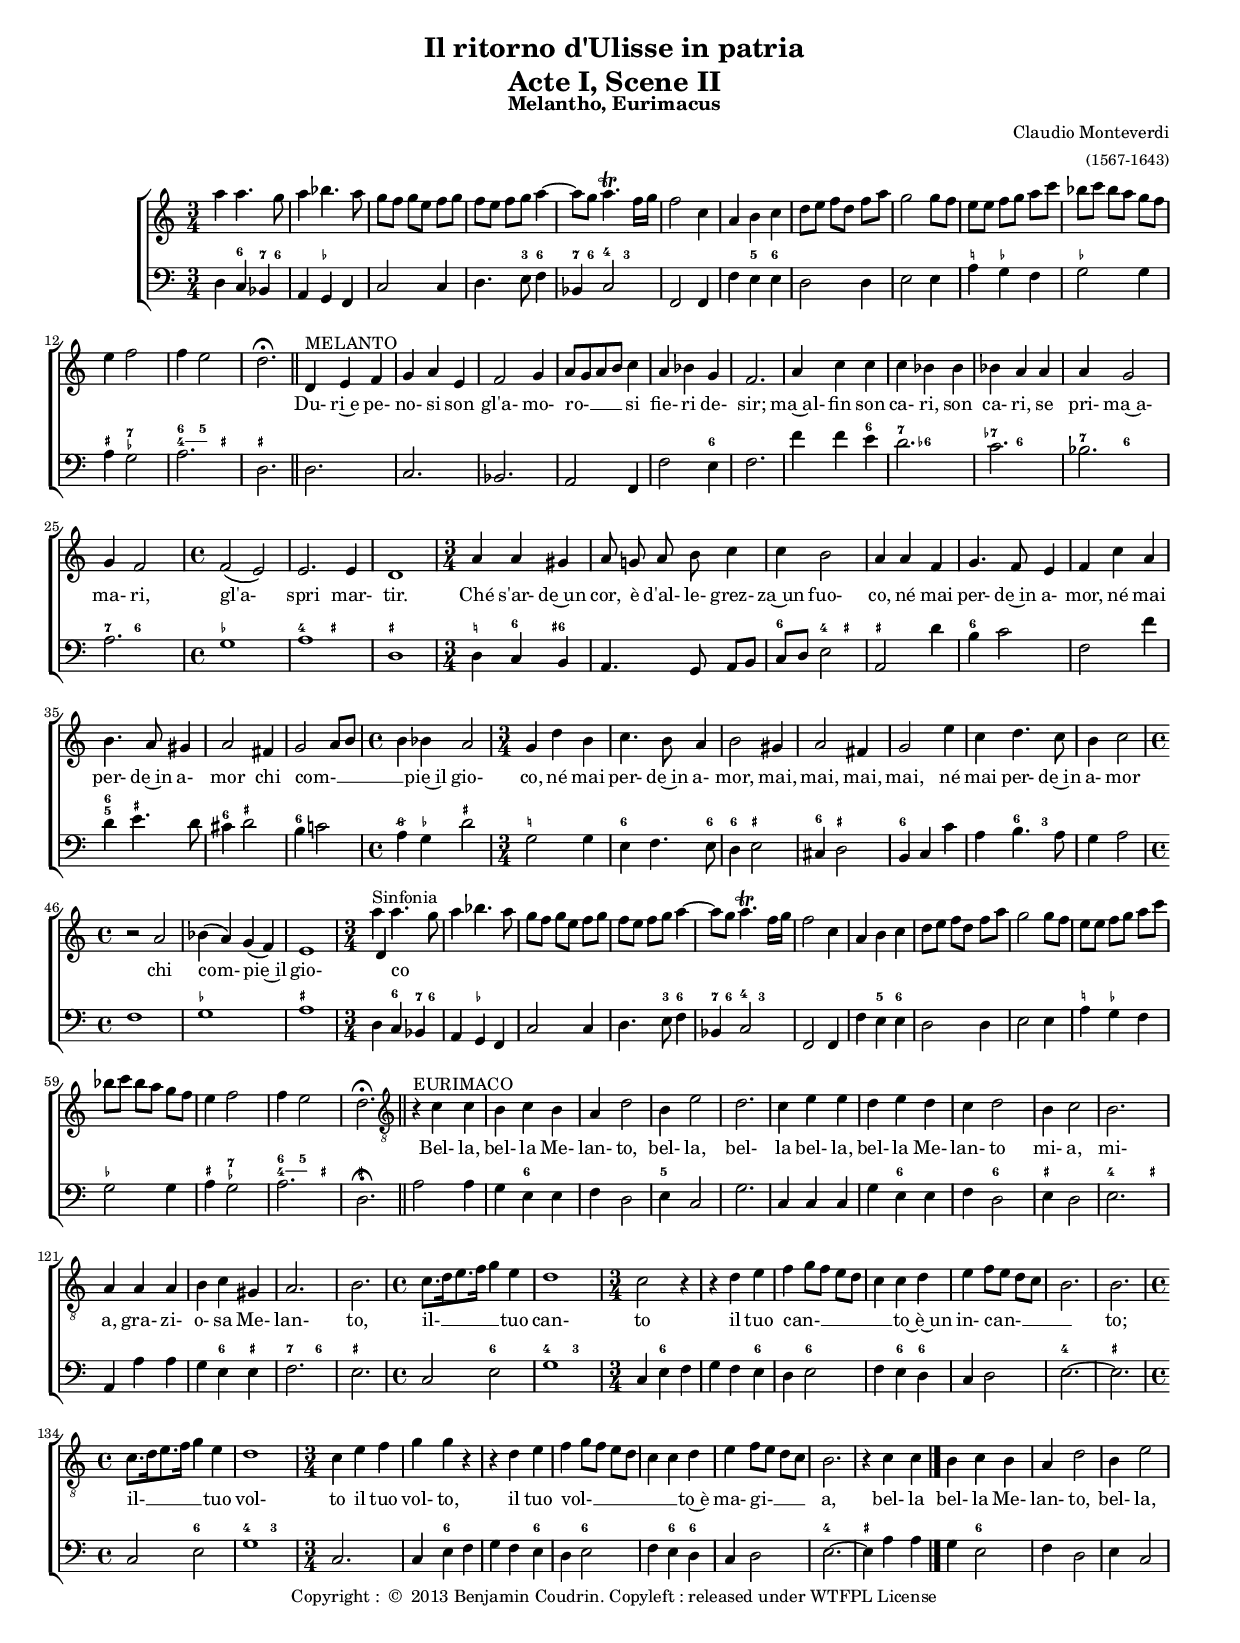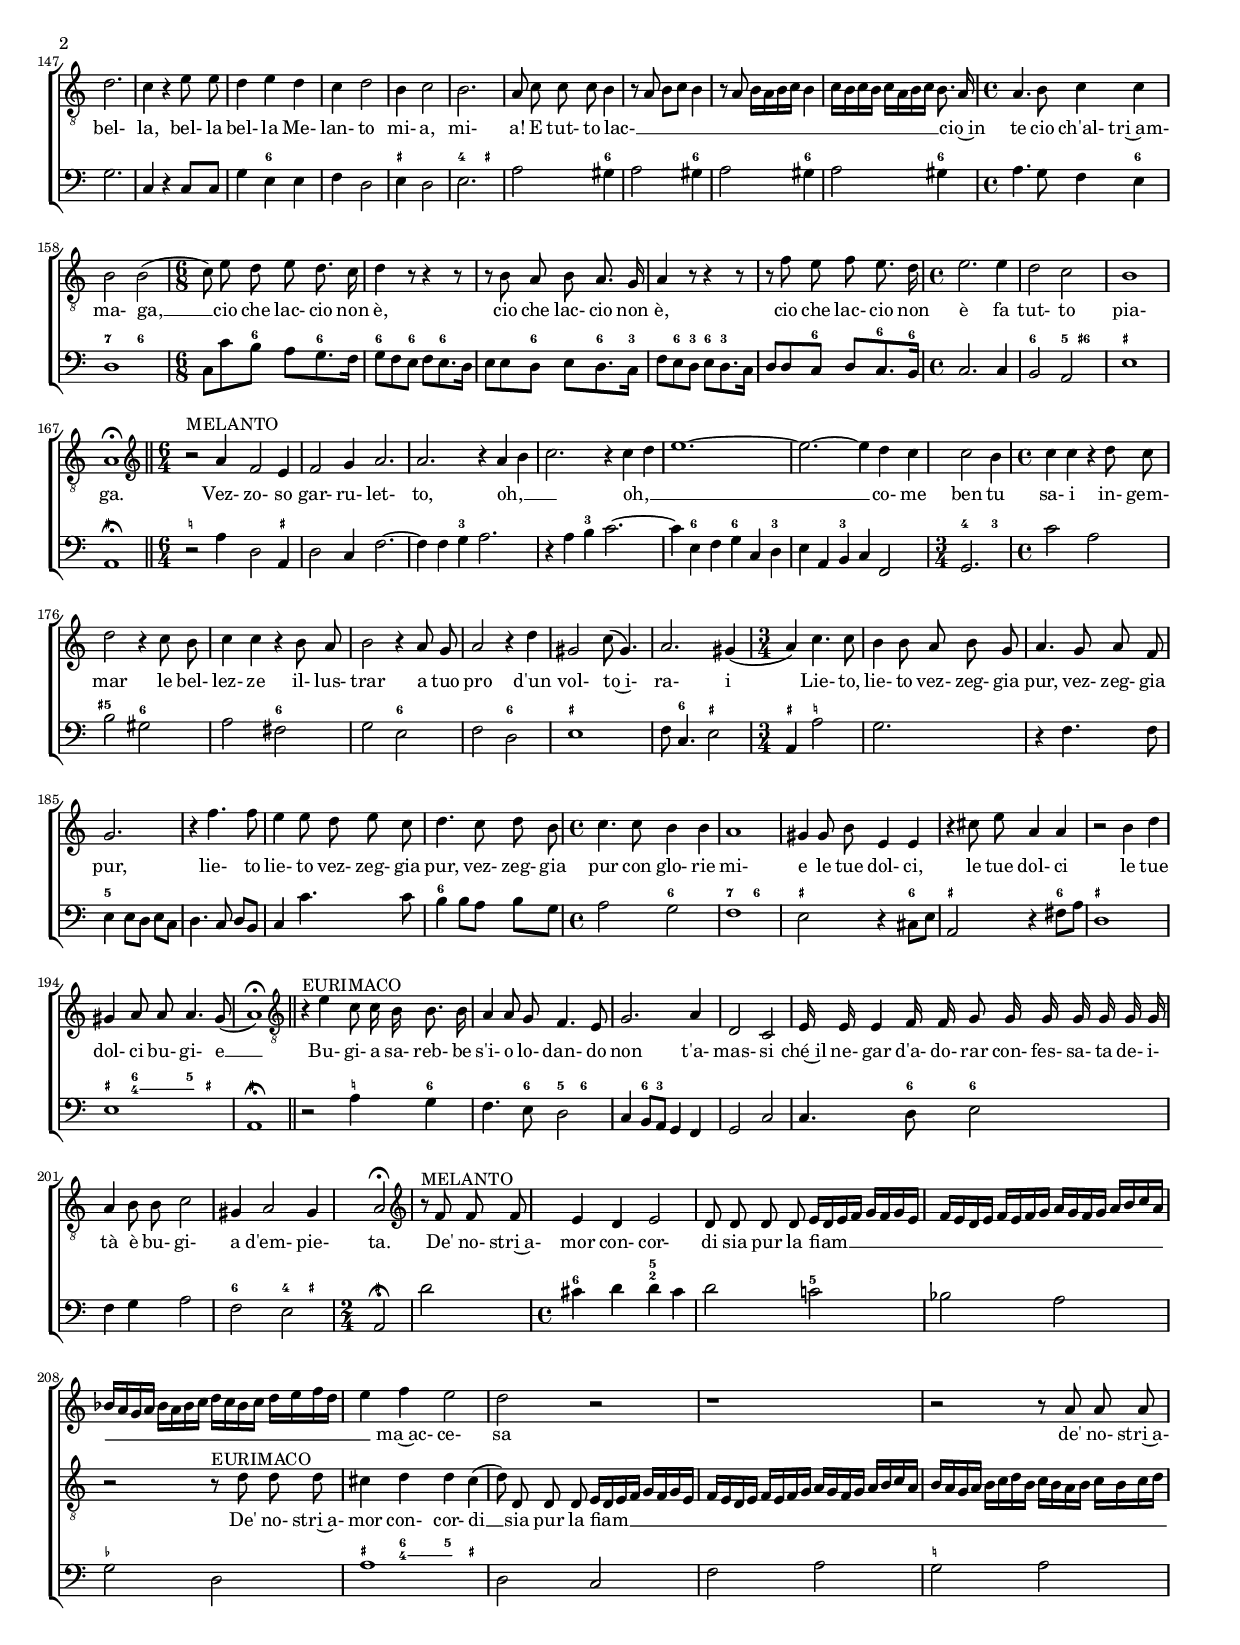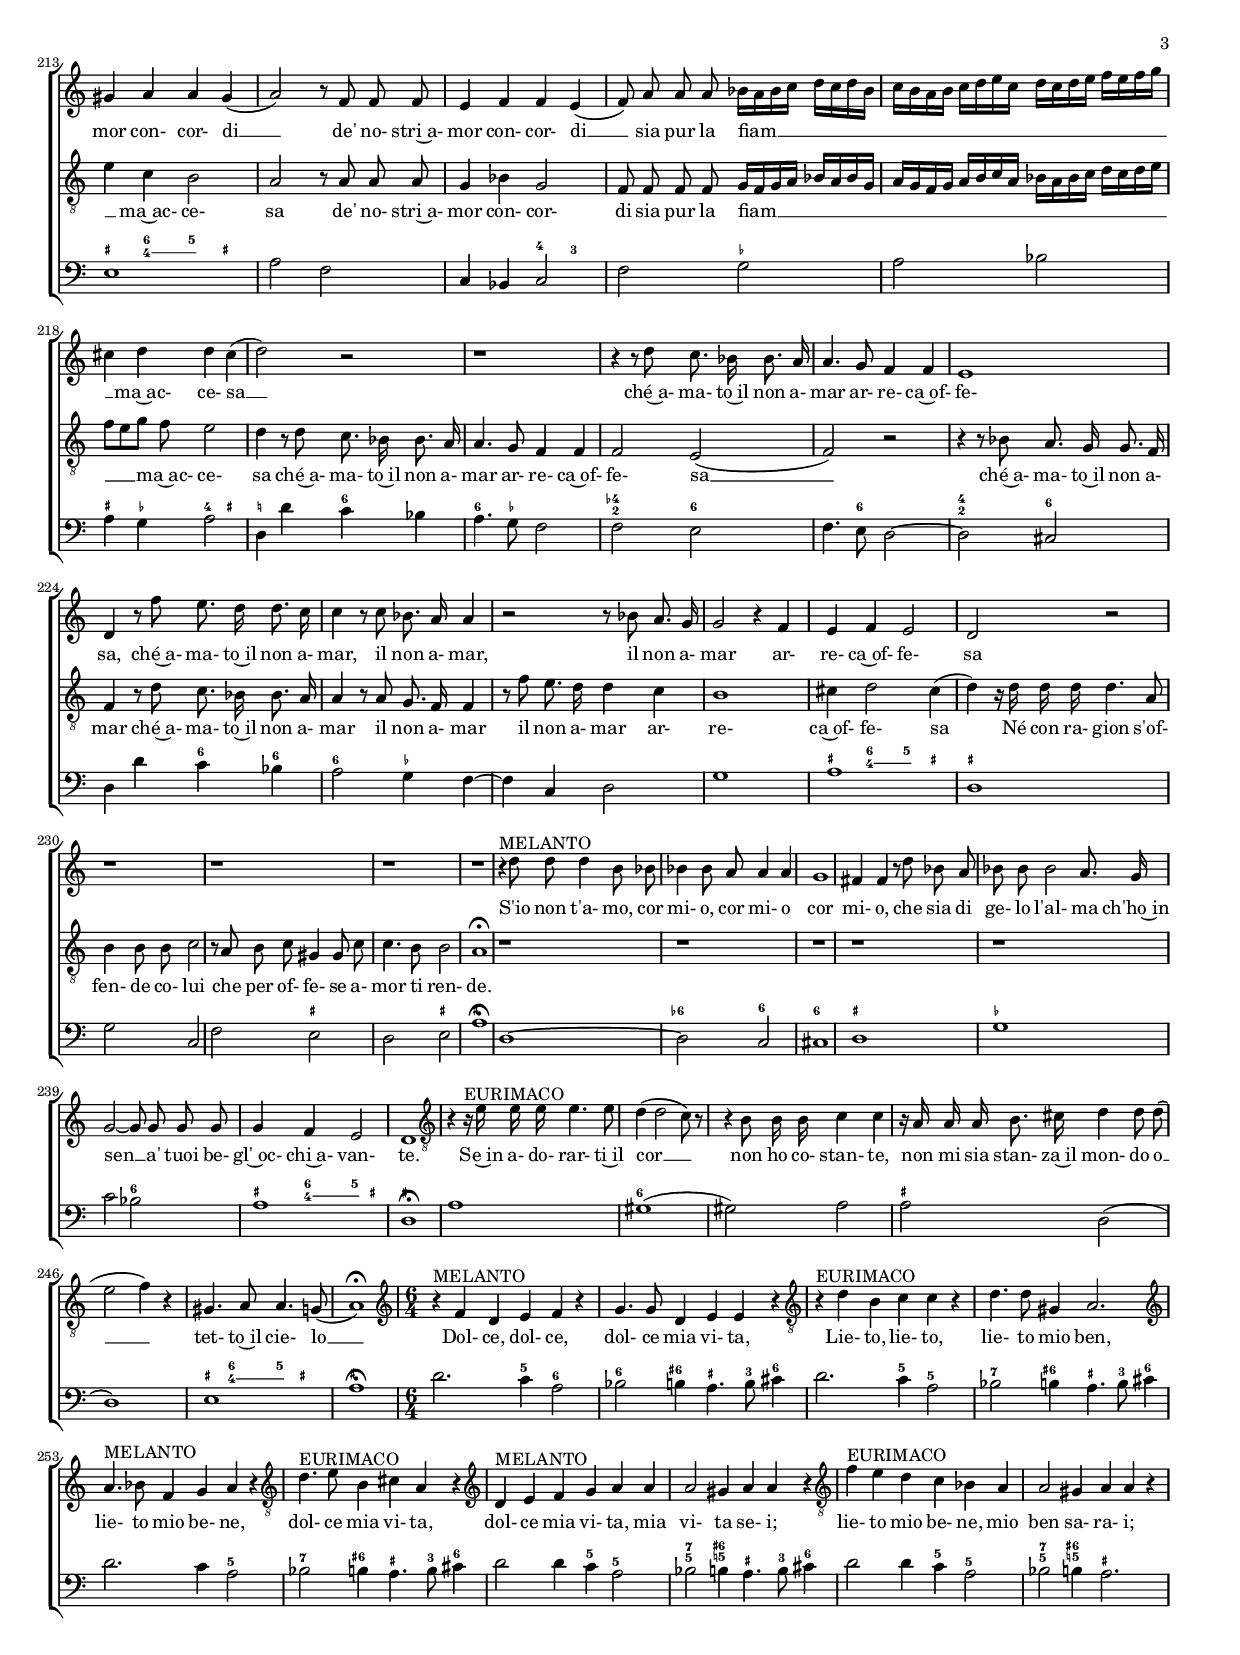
%%  a1sc2.ly
%%  Copyright (c) 2013 Benjamin Coudrin <benjamin.coudrin@gmail.com>
%%                All Rights Reserved
%%
%%  Copyleft :
%%  This program is free software. It comes without any warranty, to
%%  the extent permitted by applicable law. You can redistribute it
%%  and/or modify it under the terms of the Do What The Fuck You Want
%%  To Public License, Version 2, as published by Sam Hocevar. See
%%  http://sam.zoy.org/wtfpl/COPYING for more details.

\version "2.14.2"

#(set-default-paper-size "a4")
#(set-global-staff-size 15)

\paper {
  line-width    = 188\mm
  left-margin   = 10\mm
  top-margin    = 10\mm
  bottom-margin = 20\mm
  ragged-last-bottom = ##t 
  ragged-bottom = ##f
  annotate-spacing = ##f
  page-breaking = #ly:page-turn-breaking
  #(define page-breaking ly:page-turn-breaking)
}

\layout {
  \context {
    \RemoveEmptyStaffContext
    \override VerticalAxisGroup #'remove-first = ##t 
  }
}

\header {
  title = \markup \center-column {"Il ritorno d'Ulisse in patria" \concat {"Acte I, Scene II" }}
  subtitle = \markup \center-column { "Melantho, Eurimacus" }
  composer =  \markup \right-column { "Claudio Monteverdi" \small "(1567-1643)" }
%  tagline = ""
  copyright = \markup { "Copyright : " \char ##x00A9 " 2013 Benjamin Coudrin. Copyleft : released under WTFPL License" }
}

\version "2.14.2"

%%%%%%%%%%%% Fonction pour les doigtés avec corde
#(define (fingering::calc-dot-text grob nb-pts)
  (let*
  		((event (event-cause grob))
			(digit (ly:event-property event 'digit))
			(nb-up 0)
	 		(nb-down 0))

	  (if (> digit 5)
		  (ly:input-message (ly:event-property event 'origin)
				  "Warning: Fingering notation for finger number ~a"
				  digit))

	  (cond
	      ((= nb-pts 4) (set! nb-up 2) (set! nb-down 2))
	      ((= nb-pts 5) (set! nb-up 2) (set! nb-down 3))
	      ((= nb-pts 6) (set! nb-up 3) (set! nb-down 3))
	      ((= nb-pts 7) (set! nb-up 3) (set! nb-down 4)))
  
		(if (< nb-pts 4)
		  (markup #:override '(baseline-skip . 1.6) 
				#:center-column (
					#:line (#:pattern nb-pts X 0.2 #:musicglyph "dots.dot")
		      			(number->string digit 10)))
	    (markup 
	    		#:override '(baseline-skip . 2) 
					#:center-column (
	    				#:line (
							#:override '(baseline-skip . 0.4) #:center-column(
								#:line (#:pattern nb-up X 0.2 #:musicglyph "dots.dot")
								#:line (#:pattern nb-down X 0.2 #:musicglyph "dots.dot")))
	      			(number->string digit 10)))
		)))

corde =
	#(define-music-function (parser location nb-pts)
	 	(integer?)
		#{
			\once \override Staff.Fingering #'text = 
				#(lambda (grob) (fingering::calc-dot-text grob $nb-pts))
		#})

%%%%%%%%%%%% Fonction pour les barrés
#(define (fingering::calc-barres-text grob)
  (let*
  		((event (event-cause grob))
			(digit (ly:event-property event 'digit)))

	  (if (> digit 5)
		  (ly:input-message (ly:event-property event 'origin)
				  "Warning: Fingering notation for finger number ~a"
				  digit))
  
    (markup 
			#:line (
				#:raise 0.5 #:musicglyph "dots.dot"
      		#:halign -0.1 (number->string digit 10)
				#:halign 2.1 #:raise 0.5 #:musicglyph "dots.dot"))
))

barre =
{
	\once \override Staff.Fingering #'text =
		#(lambda (grob) (fingering::calc-barres-text grob))
}

%%%%%%%%%%%% Fonction Scheme pour les ornements
#(define (add-vdg-ornament music rotation size glyph-name) 
 (if 
  (equal? (ly:music-property music 'name) 'EventChord) 
  (let ((note (car (ly:music-property music 'elements)))) 
    (set! (ly:music-property note 'articulations) 
          (append (ly:music-property note 'articulations) 
                  (list 
                   (let ((obj (make-music 'FingeringEvent))) 
                     (set! (ly:music-property obj 'tweaks)
                           (acons 'X-extent (lambda (grob)
                             (ly:stencil-extent
                               (grob-interpret-markup grob
                                 glyph-name)
                               X))
                           (acons 'stencil (lambda (grob) 
                              (grob-interpret-markup grob 
                                (markup 
                                  #:rotate rotation
                                  #:fontsize size
                                  glyph-name))) 
                              (ly:music-property obj 'tweaks)))) 
                     obj))))) 
  music)) 


%%%%%%%%%%%% Définition des ornements
vmordant =
	#(define-music-function (parser location music) (ly:music?) 
     #{ \once \set fingeringOrientations = #'(left) 
        \once \override Fingering #'padding = #0.2
        \once \override Fingering #'Y-offset =
        		#(lambda (grob)
					   (let 
						   ((s-pos (ly:grob-staff-position grob)))
						   (if
						     (and 
						       (= (modulo s-pos 2) 0) 
						       (< s-pos 3) 
						       (> s-pos -3))
						     0.5
						     0)))
        $(add-vdg-ornament music 45 4 
        		(markup #:musicglyph "scripts.stopped")) 
        $music #}) 

vxmordant =
	#(define-music-function (parser location music) (ly:music?) 
     #{ \once \set fingeringOrientations = #'(up) 
        \once \override Fingering #'padding = #0.2
        \once \override Fingering #'Y-offset =
        		#(lambda (grob)
					   (let 
						   ((s-pos (ly:grob-staff-position grob)))
						   (if
						     (and 
						       (= (modulo s-pos 2) 0) 
						       (< s-pos 3) 
						       (> s-pos -3))
						     0.5
						     0)))
        $(add-vdg-ornament music 45 4 
        		(markup #:musicglyph "scripts.stopped")) 
        $music #}) 

vxdmordant =
	#(define-music-function (parser location music) (ly:music?) 
     #{ \once \set fingeringOrientations = #'(down) 
        \once \override Fingering #'padding = #0.2
        \once \override Fingering #'Y-offset =
        		#(lambda (grob)
					   (let 
						   ((s-pos (ly:grob-staff-position grob)))
						   (if
						     (and 
						       (= (modulo s-pos 2) 0) 
						       (< s-pos 3) 
						       (> s-pos -3))
						     0.5
						     0)))
        $(add-vdg-ornament music 45 4 
        		(markup #:musicglyph "scripts.stopped")) 
        $music #}) 
        
vpmordant =
	#(define-music-function (parser location music) (ly:music?) 
     #{ \once \set fingeringOrientations = #'(left) 
        \once \override Fingering #'padding = #0.2
        \once \override Fingering #'Y-offset =
        		#(lambda (grob)
					   (let 
						   ((s-pos (ly:grob-staff-position grob)))
						   (if
						     (and 
						       (= (modulo s-pos 2) 0) 
						       (< s-pos 3) 
						       (> s-pos -3))
						     0.5
						     0)))
        $(add-vdg-ornament music 0 4 
        		(markup #:musicglyph "scripts.stopped")) 
        $music #})
       
vsmordant =
	#(define-music-function (parser location music) (ly:music?) 
     #{ \once \set fingeringOrientations = #'(left) 
        \once \override Fingering #'padding = #0.2
        \once \override Fingering #'Y-offset =
        		#(lambda (grob)
					   (let 
						   ((s-pos (ly:grob-staff-position grob)))
						   (if
						     (and 
						       (= (modulo s-pos 2) 0) 
						       (< s-pos 3) 
						       (> s-pos -3))
						     0.5
						     0.5)))
        $(add-vdg-ornament music 0 4 
        		(markup #:musicglyph "scripts.stopped")) 
        $music #})
        
varpeg = 
	#(define-music-function (parser location music) (ly:music?) 
     #{ \once \set fingeringOrientations = #'(left) 
        \once \override Fingering #'padding = #0.5
        \once \override Fingering #'Y-offset = 
        		#-1.1
        $(add-vdg-ornament music -25 6 
        		(markup #:musicglyph "scripts.lvarcomma"))
        $music #}) 

vtrembl = 
	#(define-music-function (parser location music) (ly:music?) 
     #{ \once \set fingeringOrientations = #'(right) 
        \once \override Fingering #'padding = #0.4
        $(add-vdg-ornament music 0 2
        		(markup #:musicglyph "scripts.rcomma"))
        $music #}) 

vplaintevert =
	#(define-music-function (parser location music) (ly:music?) 
     #{ \once \set fingeringOrientations = #'(left) 
        \once \override Fingering #'padding = #0.5
        \once \override Fingering #'Y-offset =  #-0.5
        $(add-vdg-ornament music 0 1 
        		(markup #:pattern 3 Y 0 #:musicglyph "scripts.arpeggio"))
        $music #}) 
        
vplaintehoriz =
	#(define-music-function (parser location music) (ly:music?) 
	     #{ \once \set fingeringOrientations = #'(up) 
	        \once \override Fingering #'padding = #.75
	        \once \override Fingering #'X-offset = #0.5
	        $(add-vdg-ornament music 0 1 
	        		(markup #:pattern 3 X 0 #:musicglyph "scripts.trill_element")) 					$music #}) 
        
vleftfinger =
      #(define-music-function (parser location music) (ly:music?) 
	     #{ \once \set fingeringOrientations = #'(left)
                $music
             #}) 
      


%% Ligne principale %%%%%%%%%%%%%%%%%%%%%%%%%%%%%%%%%%%%%%%%%%%%%%%%%%
voixun = {
  \clef treble
  \key a \minor
  \time 3/4
  \relative c''' {
    % Simphonia
    a4 a4. g8
    a4 bes4. a8
    g [f] g [e] f [g]
    f [e] f [g] a4 ~
    a8 [g] a4.\trill f16 [g]
    f2 c4
    a b c
    d8 [e] f [d] f [a]
    g2 g8 [f]
    e [e] f [g] a [c]
    bes [c] bes [a] g [f]
    e4 f2
    f4 e2
    d2.\fermata
    
    % Melanto
    \clef treble
    \autoBeamOff
    d,4^\markup{MELANTO} e f
    g a e
    f2 g4
    a8 [g a b] c4
    a bes g
    f2.
    a4 c c
    c bes bes
    bes a a
    a g2 g4 f2
    \time 4/4 f2 (e)
    e2. e4
    d1
    \time 3/4 a'4 a gis
    a8 g! a b c4
    c b2
    a4 a f
    g4. f8 e4
    f c' a
    b4. a8 gis4
    a2 fis4
    g2 a8 [b]
    \time 4/4 b4 bes a2
    \time 3/4 g4 d' b
    c4. b8 a4
    b2 gis4
    a2 fis4
    g2 e'4
    c d4. c8
    b4 c2
    \time 4/4 r2 a
    bes4 (a) g (f)
    e1 
    
    % Sinphonia
    \autoBeamOn
    \time 3/4
    <<{\voiceOne d4}\\
      \new Voice = "sinfonia" {\voiceTwo a''4^\markup{Sinfonia}}>>
    \oneVoice a4. g8
    a4 bes4. a8
    g [f] g [e] f [g]
    f [e] f [g] a4 ~
    a8 [g] a4.\trill f16 [g]
    f2 c4
    a b c
    d8 [e] f [d] f [a]
    g2 g8 [f]
    e [e] f [g] a [c]
    bes [c] bes [a] g [f]
    e4 f2
    f4 e2
    d2.\fermata
    
    % Eurimaco
    \autoBeamOff
    \clef "G_8"
    \set Score.currentBarNumber = #111
    r4^\markup{EURIMACO} c, c
    b c b
    a d2
    b4 e2
    d2.
    c4 e e
    d e d
    c d2
    b4 c2
    b2.
    a4 a a
    b c gis
    a2.
    b
    \time 4/4
    c8. [d16 e8. f16] g4 e
    d1
    \time 3/4
    c2 r4
    r d e
    f g8 [f] e [d]
    c4 c d
    e f8 [e] d [c]
    b2.
    b
    \time 4/4
    c8. [d16 e8. f16] g4 e
    d1
    \time 3/4
    c4 e f
    g g r
    r d e
    f g8 [f] e [d]
    c4 c d
    e f8 [e] d [c]
    b2.
    r4 c c
    b c b
    a d2
    b4 e2
    d2.
    c4 r e8 e
    d4 e d
    c d2
    b4 c2
    b2.
    a8 c c c b4
    r8 a b [c] b4
    r8 a b16 [a b c] b4
    c16 [b c b] c [a b c] b8. a16
    \time 4/4
    a4. b8 c4 c
    b2 b
    (\time 6/8
    c8) e d e d8. c16
    d4 r8 r4 r8
    r b a b a8. g16
    a4 r8 r4 r8
    r8 f' e f e8. d16
    \time 4/4 e2. e4
    d2 c
    b1
    a\fermata
    
    % Melanto
    \time 6/4
    \clef treble
    r2^\markup{MELANTO} a'4 f2 e4
    f2 g4 a2.
    a r4 a b
    c2. r4 c d
    e1.~
    e2.~e4 d c
    \once \override Staff.TimeSignature #'stencil = ##f
    \time 3/4
    c2 b4
    \time 4/4
    c4 c r d8 c
    d2 r4 c8 b
    c4 c r b8 a
    b2 r4 a8 g
    a2 r4 d4
    gis,2 c8 (gis4.)
    a2. gis4
    (\time 3/4 a) c4. c8
    b4 b8 a b g
    a4.
    g8 a f
    g2.
    r4 f'4. f8
    e4 e8 d e c
    d4. c8 d b
    \time 4/4 c4. c8 b4 b
    a1
    gis4 gis8 b e,4 e
    r cis'8 e a,4 a
    r2 b4 d
    gis, a8 a a4. gis8
    (a1\fermata)
    
    % Eurimaco
    \clef "G_8"
    r4^\markup{EURIMACO} e c8 c16 b b8. b16
    a4 a8 g f4. e8
    g2. a4
    d,2 c
    e16 e e4 f16 f g8 g16 g g g g g
    a4 b8 b c2
    gis4 a2 gis4
    \once \override Staff.TimeSignature #'stencil = ##f
    \time 2/4
    a2\fermata
    
    % Melanto
    \clef treble
    r8^\markup{MELANTO} f' f f
    \once \override Staff.TimeSignature #'stencil = ##f
    \time 4/4
    e4 d e2
    d8 d d d e16 [d e f] g [f g e]
    f [e d e] f [e f g] a [g f g] a [b c a] \break
    bes [a g a] bes [a bes c] d [c bes c] d [e f d]
    e4 f e2
    d2 r
    r1
    r2 r8 a a a
    gis4 a a gis
    (a2) r8 f f f
    e4 f f e
    (f8) a a a bes16 [a bes c] d [c d bes]
    c [b a b] c [d e c] d [c d e] f [e f g]
    cis,4 d d cis
    (d2) r
    r1
    r4 r8 d c8. bes16 bes8. a16
    a4. g8 f4 f
    e1
    d4 r8 f' e8. d16 d8. c16
    c4 r8 c bes8. a16 a4
    r2 r8 bes a8. g16
    g2 r4 f 
    e f e2
    d r2
    r1
    r1
    r1
    r1
    r4^\markup{MELANTO} d'8 d d4 b8 bes
    bes4 bes8 a a4 a
    g1
    fis4 fis r8 d' bes a
    bes bes bes2 a8. g16
    g2~ g8 g g g
    g4 f e2
    d1
    
    \clef "G_8"
    r4 r16^\markup{EURIMACO} e e e e4. e8
    d4 (d2 c8) r
    r4 b8 b16 b c4 c
    r16 a a a b8. cis16 d4 d8 d
    (e2 f4) r
    gis,4. a8 a4. g8
    (a1\fermata)
    
    \clef treble
    \time 6/4
    r4^\markup{MELANTO} f' d e f r
    g4. g8 d4 e e r
    
    \clef "G_8"
    r4^\markup{EURIMACO} d b c c r
    d4. d8 gis,4 a2.
    
    \clef treble
    a'4.^\markup{MELANTO} bes8 f4 g a r
    
    \clef "G_8"
    d,4.^ \markup{EURIMACO} e8 b4 cis a r
    
    \clef "treble"
    d4^\markup{MELANTO} e f g a a
    a2 gis4 a a r
    
    \clef "G_8"
    f4^\markup{EURIMACO} e d c bes a
    a2 gis4 a a r
    \break
  }
}

lyrun = \lyricmode {
  _ _ _ _ _ _ _ _ _ _ _ _ _ _ _ _ _ _ _ _ _ _ _ _ _ _
  _ _ _ _ _ _ _ _ _ _ _ _ _ _ _ _ _ _ _ _ _ _ _ _ _ _
  Du- ri~e pe- no- si son gl'a- mo- ro- __ si fie- ri de- sir;
  ma~al- fin son ca- ri, son ca- ri, se pri- ma~a- ma- ri,
  gl'a- spri mar- tir.
  Ché s'ar- de~un cor, è d'al- le- grez- za~un fuo- co,
  né mai per- de~in a- mor, né mai per- de~in a- mor
  chi com- __ _ _ pie~il gio- co, né mai per- de~in a- mor,
  mai, mai, mai, mai, né mai per- de~in a- mor
  chi com- pie~il gio- co
  _ _ _ _ _ _ _ _ _ _ _ _ _ _ _ _ _
  _ _ _ _ _ _ _ _ _ _ _ _ _ _ _ _ _
  _ _ _ _ _ _ _ _ _ _ _ _ _ _ _ _
  Bel- la, bel- la Me- lan- to, bel- la, bel- la
  bel- la, bel- la Me- lan- to mi- a, mi- a,
  gra- zi- o- sa Me- lan- to,
  il- __ _ tuo can- to
  il tuo can- __ _ _ _ _ to~è~un in- can- __ _ _ to;
  il- __ _ tuo vol- to
  il tuo vol- to, il tuo vol- __ _ _ _ _ to~è ma- gi- __ _ a,
  bel- la bel- la Me- lan- to, bel- la, bel- la,
  bel- la bel- la Me- lan- to mi- a, mi- a!
  E tut- to lac- __ _ _ _ _ _ _ _ _ _ cio~in te
  cio ch'al- tri~am- ma- ga, __
  cio che lac- cio non è,
  cio che lac- cio non è,
  cio che lac- cio non è fa tut- to pia- ga.
  Vez- zo- so gar- ru- let- to, oh, __ _ _
  oh, __ _ _ co- me ben tu sa- i
  in- gem- mar le bel- lez- ze
  il- lus- trar a tuo pro
  d'un vol- to~i- ra- i
  Lie- to, lie- to vez- zeg- gia pur,
  vez- zeg- gia pur, lie- to
  lie- to vez- zeg- gia pur,
  vez- zeg- gia pur con glo- rie mi- e
  le tue dol- ci, le tue dol- ci
  le tue dol- ci bu- gi- e __
  Bu- gi- a sa- reb- be s'i- o
  lo- dan- do non t'a- mas- si
  ché~il ne- gar d'a- do- rar con- fes- sa- ta
  de- i- tà è bu- gi- a d'em- pie- ta.
  De' no- stri~a- mor con- cor- di
  sia pur la fiam __ _ _ _ _ _ _ _ _ _ _
  ma~ac- ce- sa
  de' no- stri~a- mor con- cor- di __
  de' no- stri~a- mor con- cor- di __
  sia pur la fiam __ _ _ _ _ _ _
  ma~ac- ce- sa __
  ché~a- ma- to~il non a- mar ar- re- ca~of- fe- sa,
  ché~a- ma- to~il non a- mar, il non a- mar,
  il non a- mar ar- re- ca~of- fe- sa
  S'io non t'a- mo, cor mi- o, cor mi- o
  cor mi- o, che sia di ge- lo
  l'al- ma ch'ho~in sen __
  a' tuoi be- gl'~oc- chi~a- van- te.
  
  % Eurimaco
  Se~in a- do- rar- ti~il cor __
  non ho co- stan- te,
  non mi sia stan- za~il mon- do o __
  tet- to~il cie- lo __
  
  % Melanto
  Dol- ce, dol- ce, dol- ce mia vi- ta,
  
  % Eurimaco
  Lie- to, lie- to, lie- to mio ben,
  
  % Melanto
  lie- to mio be- ne,
  
  % Eurimaco
  dol- ce mia vi- ta,
  
 % Melanto
  dol- ce mia vi- ta, mia vi- ta se- i;
  
  % Eurimaco
  lie- to mio be- ne, mio ben sa- ra- i;
}

%% Ligne secondaire  %%%%%%%%%%%%%%%%%%%%%%%%%%%%%%%%%%%%%%%%%%%%%%%%%%
voixdeux = {
  \clef alto
  \key a \minor
  \time 3/4
  \relative c' {
    s2. s2. s2. s2. s2. s2. s2. s2. s2. s2.
    s2. s2. s2. s2. s2. s2. s2. s2. s2. s2.
    s2. s2. s2. s2. s2.
    \time 4/4 s1 s1 s1 \time 3/4 
    s2. s2. s2. s2. s2. s2. s2. s2. s2.
    \time 4/4 s1 \time 3/4
    s2. s2. s2. s2. s2. s2. s2.
    \time 4/4 s1 s1 s1
    \time 3/4
    s2. s2. s2. s2. s2. s2. s2. s2. s2. s2.
    s2. s2. s2. s2. s2. s2. s2. s2. s2. s2.
    s2. s2. s2. s2. s2. s2. s2. s2.
    \time 4/4 s1 s1 \time 3/4
    s2. s2. s2. s2. s2. s2. s2.
    \time 4/4 s1 s1 \time 3/4
    s2. s2. s2. s2. s2. s2. s2. s2. s2. s2.
    s2. s2. s2. s2. s2. s2. s2. s2. s2. s2. s2.
    \time 4/4 s1 s1 \time 6/8
    s2. s2. s2. s2. s2.
    \time 4/4 s1 s1 s1 s1 \time 6/4
    s1. s1. s1. s1. s1. s1. s2.
    \time 4/4
    s1 s1 s1 s1 s1 s1 s1
    \time 3/4
    s2. s2. s2. s2. s2. s2. s2.
    \time 4/4
    s1 s1 s1 s1 s1 s1 s1
    s1 s1 s1 s1 s1 s1 s1
    s1
    s1 s1 s1
    
    \clef "G_8"
    \autoBeamOff
    r2 r8^\markup{EURIMACO} d d d
    cis4 d d cis
    (d8) d, d d e16 [d e f] g [f g e]
    f [e d e] f [e f g] a [g f g] a [b c a]
    b [a g a] b [c d b] c [b a b] c [b c d]
    e4 c b2
    a2 r8 a a a
    g4 bes g2
    f8 f f f g16 [f g a] bes [a bes g]
    a [g f g] a [b c a] bes [a bes c] d [c d e]
    f8 [e g] f e2
    d4 r8 d c8. bes16 bes8. a16
    a4. g8 f4 f
    f2 e
    (f) r
    r4 r8 bes a8. g16 g8. f16
    f4 r8 d' c8. bes16 bes8. a16
    a4 r8 a g8. f16 f4
    r8 f' e8. d16 d4 c
    b1
    cis4 d2 cis4
    (d) r16 d d d d4. a8
    \break
    b4 b8 b c2
    r8 a b c gis4 gis8 c
    c4. b8 b2
    a1\fermata
    r
    r
    r
    r
    r
    r
    r
    r
    
    r
    r
    r
    r
    r
    r
    r
    
    r1.
    r
    r
    r
    r
    r
    r
    r
    r
    r
  }
}

lyrdeux = \lyricmode {
  De' no- stri~a- mor con- cor- di __
  sia pur la fiam __ _ _ _ _ _ _ _ _ _ _
  ma~ac- ce- sa de' no- stri~a- mor con- cor- di
  sia pur la fiam __ _ _ _ _ _ _
  ma~ac- ce- sa
  ché~a- ma- to~il non a- mar
  ar- re- ca~of- fe- sa __
  ché~a- ma- to~il non a- mar
  ché~a- ma- to~il non a- mar
  il non a- mar il non a- mar
  ar- re- ca~of- fe- sa
  Né con ra- gion s'of- fen- de co- lui
  che per of- fe- se a- mor ti ren- de.
}

%% BASSE CONTINUE %%%%%%%%%%%%%%%%%%%%%%%%%%%%%%%%%%%%%%%%%%%%%%%%%%
bassefig = \figuremode {
  s4 <6> <7>8 <6>
  s4 <_-> s
  s2.
  s4. <3>8 <6>4
  <7>8 <6> <4>4 <3>
  s2.
  s4 <5> <6>
  s2.
  s2.
  <_!>4 <_-> s
  <_->2 s4
  <_+> <7 _-> s
  \bassFigureExtendersOn
  <6 4> <5 4> <_+>
  \bassFigureExtendersOff
  <_+>2.
  s2.
  s2.
  s2.
  s2.
  s2 <6>4
  s2.
  s2 <6>4
  <7> <6-> s
  <7-> <6> s
  <7> <6> s
  <7> <6> s
  <_->1
  <4>2 <_+>
  <_+>1
  <_!>4 <6> <6+>
  s2.
  <6>4 <4> <_+>
  <_+> s s
  <6> s s
  s2.
  <6 5>4 <_+> s
  <6> <_+> s
  <6> s s
  <6/> <_-> <_+>2
  <_!>2.
  <6>4 s4. <6>8
  <6>4 <_+> s
  <6> <_+> s
  <6> s s
  s <6> <3>
  s2.
  s1
  <_->
  <_+>
  s4 <6> <7>8 <6>
  s4 <_-> s
  s2.
  s4. <3>8 <6>4
  <7>8 <6> <4>4 <3>
  s2.
  s4 <5> <6>
  s2.
  s2.
  <_!>4 <_-> s
  <_->2 s4
  <_+> <7 _-> s
  \bassFigureExtendersOn
  <6 4> <5 4> <_+>
  \bassFigureExtendersOff
  <_+>2.
  s
  s4 <6> s
  s2.
  <5>4 s s
  s2.
  s
  s4 <6> s
  s <6> s
  <_+> s s
  <4> s <_+>
  s2.
  s4 <6> <_+>
  <7>2 <6>4
  <_+>2.
  s2 <6>
  <4> <3>
  s4 <6>2
  s <6>4
  s <6>2
  s4 <6> <6>
  s2.
  <4>2.
  <_+>
  s2 <6>
  <4> <3>
  s2.
  s4 <6> s
  s s <6>
  s <6> s
  s <6> <6>
  s2.
  <4>
  <_+>
  s4 <6> s
  s2.
  s
  s
  s
  s4 <6> s
  s2.
  <_+>
  <4>2 <_+>4
  s2 <6>4
  s2 <6>4
  s2 <6>4
  s2 <6>4
  s2. <6>4
  <7>2 <6>
  s4 <6>8 s <6> s
  <6> s <6> s <6> s
  s s <6> s <6>8. <3>16
  s8 <6> <3> <6> <3> s
  s s <6> s <6>8. <6>16
  s1
  <6>2 <5>4 <6+>
  <_+>1
  <_+>
  <_!>1 s4 <_+>
  s1.
  s2 <3> s
  s <3> s
  s4 <6>2 <6> <3>4
  s2 <3> s
  <4>2 <3>4
  s1
  <5+>2 <6>
  s <6>
  s <6>
  s <6>
  <_+> s
  s8 <6>4. <_+>2
  <_+>4 <_!>2
  s2.
  s
  <5>
  s
  s
  <6>
  s2 <6>
  <7> <6>
  <_+> s4 <6>
  <_+>2 s4 <6>
  <_+>1
  <_+>4 \bassFigureExtendersOn 
  <6 4> <5 4> \bassFigureExtendersOff
  <_+>
  <_+>1
  s2 <_!>4 <6>
  s4. <6>8 <5>4 <6>
  s <6>8 <3> s2
  s1
  s4. <6>8 <6>2
  s1
  <6>2 <4>4 <_+>
  <_+>2
  s
  <6> <5 2>
  s <5>
  s s
  <_-> s
  <_+>4 \bassFigureExtendersOn 
  <6 4> <5 4> \bassFigureExtendersOff
  <_+>
  s1
  s
  <_!>
  <_+>4  \bassFigureExtendersOn 
  <6 4> <5 4> \bassFigureExtendersOff
  <_+>
  s1
  s2 <4>4 <3>
  s2 <_->
  s1
  <_+>4 <_-> <4> <_+>
  <_!> s <6> s
  <6>4. <_->8 s2
  <4- 2> <6>
  s4. <6>8 s2
  <4 2> <6>
  s2 <6>4 <6>
  <6>2 <_->
  s1
  s
  <_+>4  \bassFigureExtendersOn 
  <6 4> <5 4> \bassFigureExtendersOff
  <_+>
  <_+>1
  s
  s2 <_+>
  s <_+>
  <_+>1
  s
  <6->2 <6>
  <6>1
  <_+>
  <_->
  s2 <6>
  <_+>4  \bassFigureExtendersOn 
  <6 4> <5 4> \bassFigureExtendersOff
  <_+>
  <_+>1
  s
  <6>
  s
  <_+>
  s
  <_+>4  \bassFigureExtendersOn 
  <6 4> <5 4> \bassFigureExtendersOff
  <_+>
  <_+>1
  s2. <5>4 <6>2
  <6> <6+>4 <_+>4. <3>8 <6>4
  s2. <5>4 <5>2
  <7> <6+>4 <_+>4. <3>8 <6>4
  s1 <5>2
  <7> <6+>4 <_+>4. <3>8 <6>4
  s2. <5>4 <5>2
  <7 5>2 <6+ 5!>4 <_+>4. <3>8 <6>4
  s2. <5>4 <5>2
  <7 5>2 <6+ 5!>4 <_+>2.
}

basse = {
  \clef bass
  \key a \minor
  \time 3/4
  \relative c {
    d4 c bes
    a g f
    c'2 c4
    d4. e8 f4
    bes, c2
    f,2 f4
    f' e e
    d2 d4
    e2 e4
    a g f
    g2 g4
    a g2
    a2.
    d, \bar "||"
    d
    c
    bes
    a2 f4
    f'2 e4 f2.
    f'4 f e
    d2.
    c
    bes
    a
    g1
    a
    d,
    d4 c b
    a4. g8 a [b]
    c [d] e2
    a, d'4
    b c2
    f, f'4
    d e4. d8
    cis4 d2
    b4 c!2
    a4 g d'2
    g,2 g4
    e f4. e8
    d4 e2
    cis4 d2
    b4 c c'
    a b4. a8
    g4 a2
    f1
    g
    a
    d,4 c bes
    a g f
    c'2 c4
    d4. e8 f4
    bes,4 c2
    f,2 f4
    f' e e
    d2 d4
    e2 e4
    a g f
    g2 g4
    a g2
    a2.
    d,2.\fermata
    \bar "||"
    a'2 a4
    g e e
    f d2
    e4 c2
    g'2.
    c,4 c c
    g' e e
    f d2
    e4 d2
    e2.
    a,4 a' a
    g e e
    f2.
    e
    c2 e
    g1
    c,4 e f
    g f e
    d e2
    f4 e d
    c d2
    e2. ~
    e
    c2 e
    g1
    c,2.
    c4 e f
    g f e
    d e2
    f4 e d
    c d2
    e2. ~
    e4 a a
    \bar "|."
    g e2
    f4 d2
    e4 c2
    g'2.
    c,4 r c8 [c]
    g'4 e e
    f d2
    e4 d2
    e2.
    a2 gis4
    a2 gis4
    a2 gis4
    a2 gis4
    a4. g8 f4 e
    d1
    c8 [c' b] a [g8. f16]
    g8 [f e] f [e8. d16]
    e8 [e d] e [d8. c16]
    f8 [e d] e [d8. c16]
    d8 [d c] d [c8. b16]
    c2. c4
    b2 a
    e'1
    a,\fermata
    \bar "||"
    r2 a'4 d,2 a4
    d2 c4 f2.~
    f4 f g a2.
    r4 a b c2. ~
    c4 e, f g c, d
    e a, b c f,2
    g2.
    c'2 a
    b gis
    a fis
    g e
    f d
    e1
    f8 c4. e2
    a,4 a'2
    g2.
    r4 f4. f8
    e4 e8 [d] e [c]
    d4. c8 d [b]
    c4 c'4. c8
    b4 b8 [a] b [g]
    a2 g
    f1
    e2 r4 cis8 [e]
    a,2 r4 fis'8 [a]
    d,1
    e
    a,\fermata
    \bar "||"
    r2 a'4 g
    f4. e8 d2
    c4 b8 [a] g4 f
    g2 c
    c4. d8 e2
    f4 g a2
    f e
    a,\fermata
    d'
    cis4 d d cis
    d2 c!
    bes a
    g d
    a'1
    d,2 c
    f a
    g a
    e1
    a2 f
    c4 bes c2
    f g
    a bes
    a4 g a2
    d,4 d' c bes
    a4. g8 f2
    f e
    f4. e8 d2~
    d cis
    d4 d' c bes
    a2 g4 f~
    f c d2
    g1
    a
    d,
    g2 c,
    f e
    d e
    a1\fermata
    d, ~
    d2 c
    cis1
    d
    g
    c2 bes
    a1
    d,\fermata
    a'
    gis1
    (gis2) a
    a d,
    (d1)
    e
    a\fermata
    d2. c4 a2
    bes2 b4 a4. b8 cis4
    d2. c4 a2
    bes b4 a4. b8 cis4
    d2. c4 a2
    bes b4 a4. b8 cis4
    d2 d4 c a2
    bes b4 a4. b8 cis4
    d2 d4 c a2
    bes b4 a2.
  }
}


%% CONDUCTEUR     %%%%%%%%%%%%%%%%%%%%%%%%%%%%%%%%%%%%%%%%%%%%%%%%%%
\score {
  \new StaffGroup  <<
    \new Voice = "vun" <<\override Staff.BarLine #'allow-span-bar = ##f #(set-accidental-style 'default) \voixun >>
    \new Lyrics \lyricsto vun { \lyrun }
    \new Voice = "vdeux" <<\override Staff.BarLine #'allow-span-bar = ##f #(set-accidental-style 'default) \voixdeux >>
    \new Lyrics \lyricsto vdeux { \lyrdeux }
    \new Staff <<
      \override Staff.BarLine #'allow-span-bar = ##f
      #(set-accidental-style 'default)
      \figuremode { \bassefig }
      \basse
    >>
 >>
}